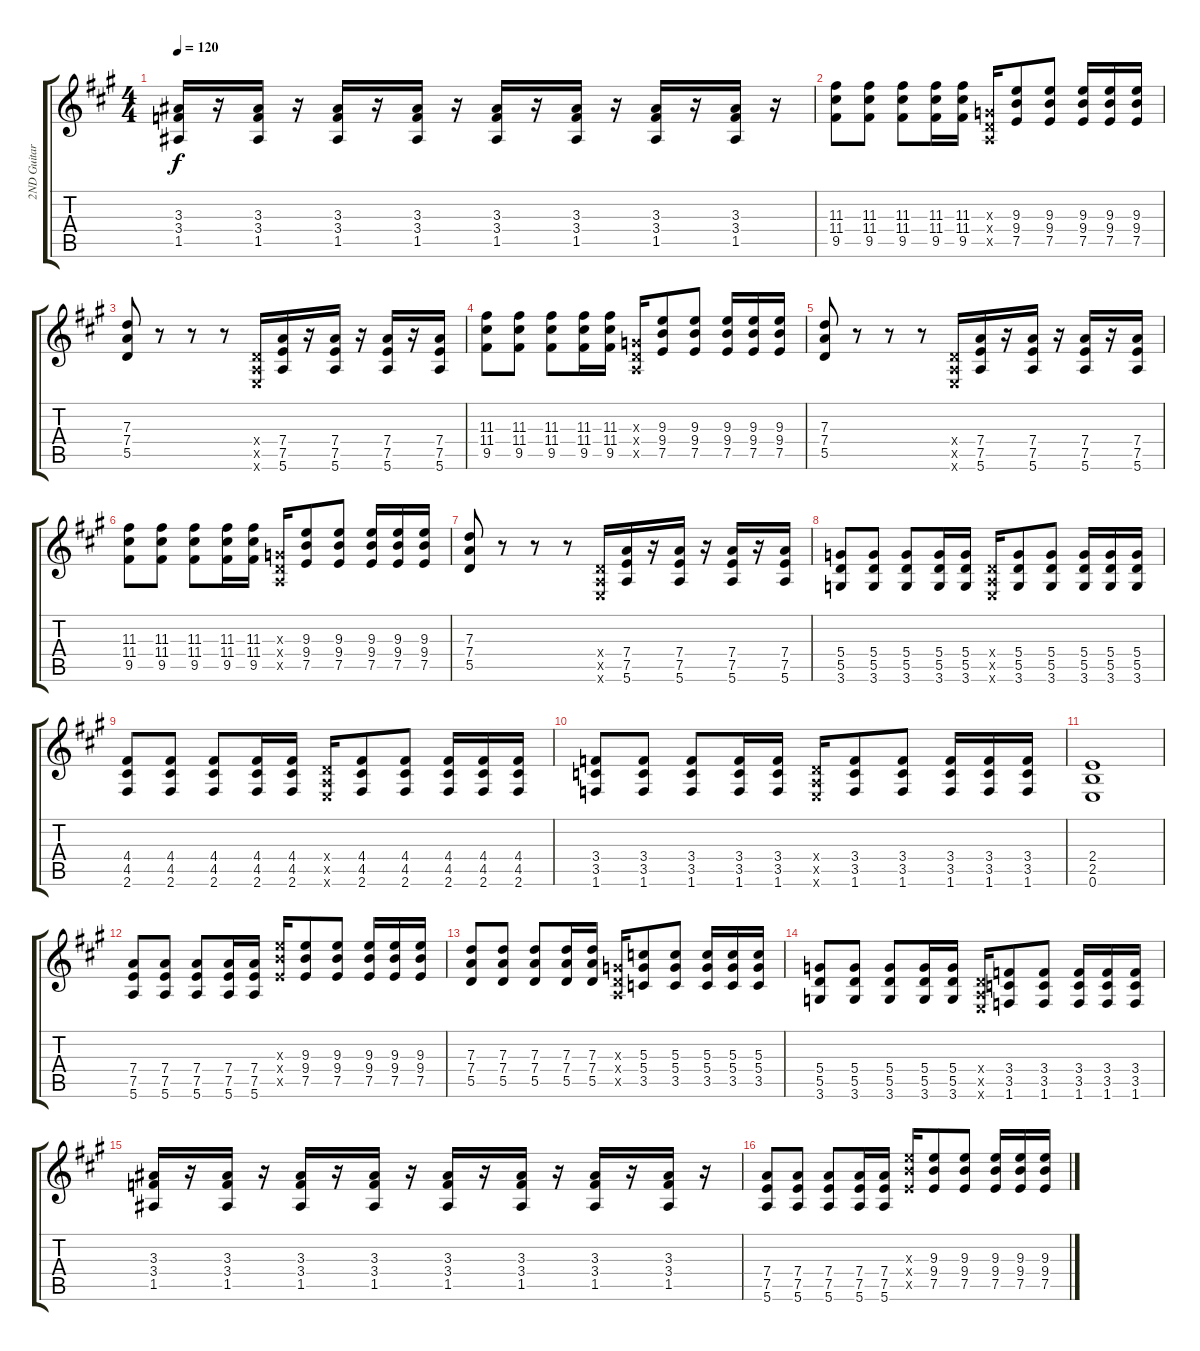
\track ("2ND Guitar" "2ND Guitar") {instrument distortionguitar}
\staff {score tabs}
\tuning (E4 B3 G3 D3 A2 E2) {hide}
\ts (4 4)
\tempo 120
\clef g2
\ks a
(3.3 3.4 1.5).16{dy f} r.16 (3.3 3.4 1.5).16 r.16 (3.3 3.4 1.5).16 r.16 (3.3 3.4 1.5).16 r.16 (3.3 3.4 1.5).16 r.16 (3.3 3.4 1.5).16 r.16 (3.3 3.4 1.5).16 r.16 (3.3 3.4 1.5).16 r.16 |
(11.3 11.4 9.5).8 (11.3 11.4 9.5).8 (11.3 11.4 9.5).8 (11.3 11.4 9.5).16 (11.3 11.4 9.5).16 (0.3{x} 0.4{x} 0.5{x}).16 (9.3 9.4 7.5).8 (9.3 9.4 7.5).8 (9.3 9.4 7.5).16 (9.3 9.4 7.5).16 (9.3 9.4 7.5).16 |
(7.3 7.4 5.5).8 r.8 r.8 r.8 (0.4{x} 0.5{x} 0.6{x}).16 (7.4 7.5 5.6).16 r.16 (7.4 7.5 5.6).16 r.16 (7.4 7.5 5.6).16 r.16 (7.4 7.5 5.6).16 |
(11.3 11.4 9.5).8 (11.3 11.4 9.5).8 (11.3 11.4 9.5).8 (11.3 11.4 9.5).16 (11.3 11.4 9.5).16 (0.3{x} 0.4{x} 0.5{x}).16 (9.3 9.4 7.5).8 (9.3 9.4 7.5).8 (9.3 9.4 7.5).16 (9.3 9.4 7.5).16 (9.3 9.4 7.5).16 |
(7.3 7.4 5.5).8 r.8 r.8 r.8 (0.4{x} 0.5{x} 0.6{x}).16 (7.4 7.5 5.6).16 r.16 (7.4 7.5 5.6).16 r.16 (7.4 7.5 5.6).16 r.16 (7.4 7.5 5.6).16 |
(11.3 11.4 9.5).8 (11.3 11.4 9.5).8 (11.3 11.4 9.5).8 (11.3 11.4 9.5).16 (11.3 11.4 9.5).16 (0.3{x} 0.4{x} 0.5{x}).16 (9.3 9.4 7.5).8 (9.3 9.4 7.5).8 (9.3 9.4 7.5).16 (9.3 9.4 7.5).16 (9.3 9.4 7.5).16 |
(7.3 7.4 5.5).8 r.8 r.8 r.8 (0.4{x} 0.5{x} 0.6{x}).16 (7.4 7.5 5.6).16 r.16 (7.4 7.5 5.6).16 r.16 (7.4 7.5 5.6).16 r.16 (7.4 7.5 5.6).16 |
(5.4 5.5 3.6).8 (5.4 5.5 3.6).8 (5.4 5.5 3.6).8 (5.4 5.5 3.6).16 (5.4 5.5 3.6).16 (0.4{x} 0.5{x} 0.6{x}).16 (5.4 5.5 3.6).8 (5.4 5.5 3.6).8 (5.4 5.5 3.6).16 (5.4 5.5 3.6).16 (5.4 5.5 3.6).16 |
(4.4 4.5 2.6).8 (4.4 4.5 2.6).8 (4.4 4.5 2.6).8 (4.4 4.5 2.6).16 (4.4 4.5 2.6).16 (0.4{x} 0.5{x} 0.6{x}).16 (4.4 4.5 2.6).8 (4.4 4.5 2.6).8 (4.4 4.5 2.6).16 (4.4 4.5 2.6).16 (4.4 4.5 2.6).16 |
(3.4 3.5 1.6).8 (3.4 3.5 1.6).8 (3.4 3.5 1.6).8 (3.4 3.5 1.6).16 (3.4 3.5 1.6).16 (0.4{x} 0.5{x} 0.6{x}).16 (3.4 3.5 1.6).8 (3.4 3.5 1.6).8 (3.4 3.5 1.6).16 (3.4 3.5 1.6).16 (3.4 3.5 1.6).16 |
(2.4 2.5 0.6).1 |
(7.4 7.5 5.6).8 (7.4 7.5 5.6).8 (7.4 7.5 5.6).8 (7.4 7.5 5.6).16 (7.4 7.5 5.6).16 (9.3{x} 9.4{x} 7.5{x}).16 (9.3 9.4 7.5).8 (9.3 9.4 7.5).8 (9.3 9.4 7.5).16 (9.3 9.4 7.5).16 (9.3 9.4 7.5).16 |
(7.3 7.4 5.5).8 (7.3 7.4 5.5).8 (7.3 7.4 5.5).8 (7.3 7.4 5.5).16 (7.3 7.4 5.5).16 (0.3{x} 0.4{x} 0.5{x}).16 (5.3 5.4 3.5).8 (5.3 5.4 3.5).8 (5.3 5.4 3.5).16 (5.3 5.4 3.5).16 (5.3 5.4 3.5).16 |
(5.4 5.5 3.6).8 (5.4 5.5 3.6).8 (5.4 5.5 3.6).8 (5.4 5.5 3.6).16 (5.4 5.5 3.6).16 (0.4{x} 0.5{x} 0.6{x}).16 (3.4 3.5 1.6).8 (3.4 3.5 1.6).8 (3.4 3.5 1.6).16 (3.4 3.5 1.6).16 (3.4 3.5 1.6).16 |
(3.3 3.4 1.5).16 r.16 (3.3 3.4 1.5).16 r.16 (3.3 3.4 1.5).16 r.16 (3.3 3.4 1.5).16 r.16 (3.3 3.4 1.5).16 r.16 (3.3 3.4 1.5).16 r.16 (3.3 3.4 1.5).16 r.16 (3.3 3.4 1.5).16 r.16 |
(7.4 7.5 5.6).8 (7.4 7.5 5.6).8 (7.4 7.5 5.6).8 (7.4 7.5 5.6).16 (7.4 7.5 5.6).16 (9.3{x} 9.4{x} 7.5{x}).16 (9.3 9.4 7.5).8 (9.3 9.4 7.5).8 (9.3 9.4 7.5).16 (9.3 9.4 7.5).16 (9.3 9.4 7.5).16
